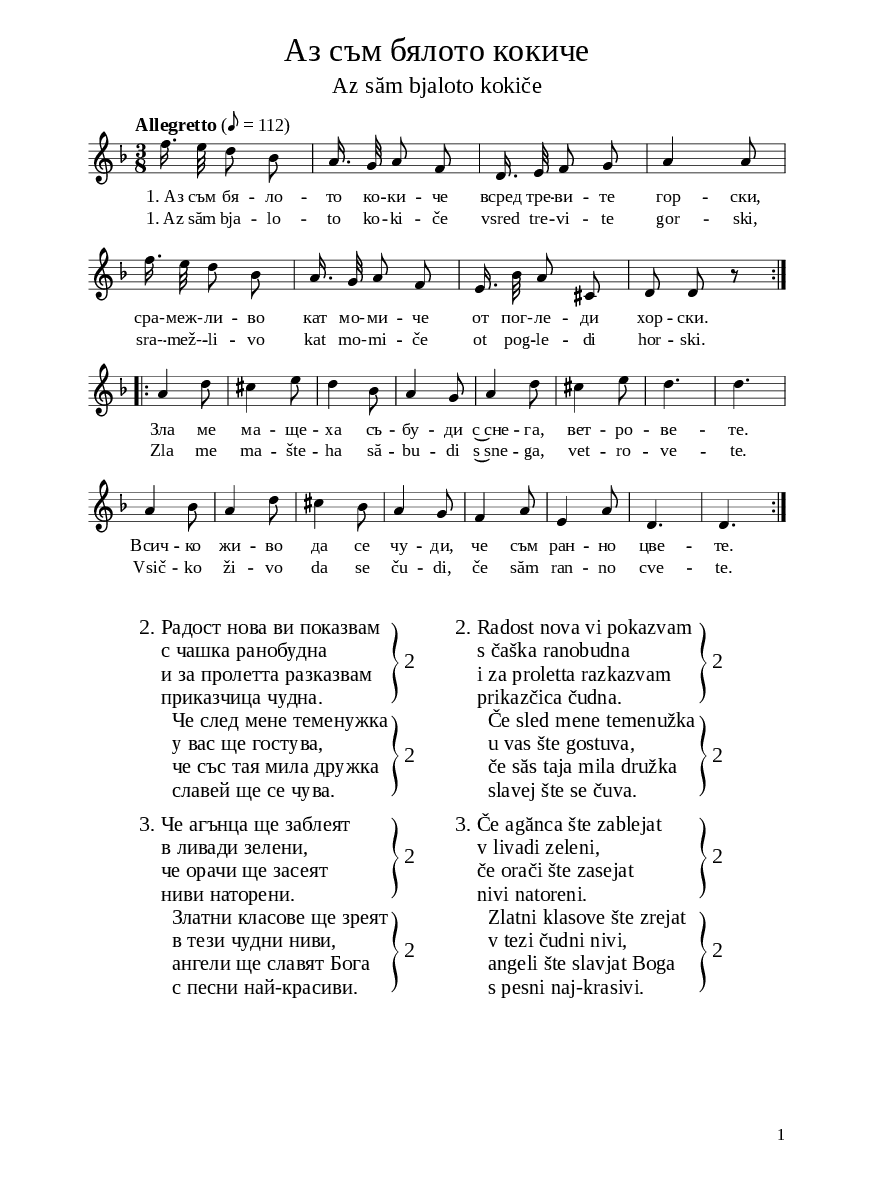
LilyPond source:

\version "2.24.4"

% include paper part and global functions
\include "include/globals.ily"

"rightBraces047" = \markup {
  \column {
    % repeat braces
    \translate #'(0 . -4 )
    \right-brace #39

    \translate #'(0 . -7.3 )
    \right-brace #39

    \translate #'(0 . -8.4 )
    \right-brace #39

    \translate #'(0 . -7.4 )
    \right-brace #39

  }
  \column {
    % repeat numbers
    \translate #'(0 . -4.7 )
    2

    \translate #'(0 . -12.9 )
    2

    \translate #'(0 . -13.9 )
    2

    \translate #'(0 . -12.9 )
    2
  }
}

\bookpart {
  \label #'ref047
  \tocItem \markup "Аз съм бялото кокиче – Az săm bjaloto kokiče"
  \include "include/bookpart-paper.ily"
  \score {
    \include "include/score-layout.ily"


    \new Voice \absolute  {
      \clef treble
      \key d \minor
      \time 3/8
      \tempoFunc "Allegretto" 8 "112"
      \autoBeamOff

      f''16. e''32 d''8 bes' | a'16. g'32 a'8 f' | d'16. e'32 f'8 g' | a'4 a'8 \break |
      f''16. e''32 d''8 bes' | a'16. g'32 a'8 f' | e'16. bes'32 a'8 cis' | d'8 d' r | \bar ":|." \break

      \bar ":|.|:"
      a'4 d''8 | cis''4 e''8 | d''4 bes'8 | a'4 g'8 | a'4 d''8 | cis''4 e''8 | d''4. |  d''4. \break | % 17
      a'4 bes'8 | a'4 d''8 | cis''4 bes'8 |  a'4 g'8 | f'4 a'8 | e'4 a'8 |  d'4. | d'4.
      \bar ":|." \break |
    }

    \addlyrics {
      "1. Аз" съм бя -- ло -- то ко -- ки -- че
      всред тре -- ви -- те гор -- ски,
      "сра-" -- "меж-" -- ли -- во кат "мо-" -- ми -- че
      от "пог-" -- ле -- ди хор -- ски. Зла ме ма -- ще -- ха съ -- бу -- ди
      с~сне -- га, вет -- ро -- ве -- те.
      Всич -- ко жи -- во да се чу -- ди,
      че съм ран -- но цве -- те.}
      \addlyrics {
        "1. Az" săm bja -- lo -- to ko -- ki -- če
        vsred tre -- vi -- te gor -- ski,
        "sra-" -- "mež-" -- li -- vo kat "mo-" -- mi -- če
        ot pog -- le -- di hor -- ski. Zla me ma -- šte -- ha să -- bu -- di
        s~sne -- ga, vet -- ro -- ve -- te.
        Vsič -- ko ži -- vo da se ču -- di,
        če săm ran -- no cve -- te.}
        \header {
          title = \titleFunc "Аз съм бялото кокиче" "Az săm bjaloto kokiče"
        }

        \midi{}

      } % score

      \markup \empty-two

      \markup \abs-fontsize #10 {
        \hspace #7
        \override #`(baseline-skip . ,bgCoupletBaselineSkip)
        \column {
          \line {    2. Радост нова ви показвам }
          \line {   "   " с чашка ранобудна }
          \line {   "   " и за пролетта разказвам }
          \line {   "   " приказчица чудна. }

          \line {  "     " Че след мене теменужка  }
          \line {   "     " у вас ще гостува, }
          \line {   "     " че със тая мила дружка }
          \line {   "     " славей ще се чува. }

          \vspace #0.5
          \line { 3. Че агънца ще заблеят  }
          \line {   "   " в ливади зелени, }
          \line {   "   " че орачи ще засеят }
          \line {   "   " ниви наторени. }

          \line { "     " Златни класове ще зреят  }
          \line {   "     " в тези чудни ниви, }
          \line {   "     " ангели ще славят Бога }
          \line {   "     " с песни най-красиви. }
        }  \"rightBraces047"

        \hspace #5
        \override #`(baseline-skip . ,bgCoupletBaselineSkip)
        \column {
          \line {    2. Radost nova vi pokazvam }
          \line {   "   " s čaška ranobudna }
          \line {   "   " i za proletta razkazvam }
          \line {   "   " prikazčica čudna. }

          \line {  "     " Če sled mene temenužka  }
          \line {   "     " u vas šte gostuva, }
          \line {   "     " če săs taja mila družka }
          \line {   "     " slavej šte se čuva. }

          \vspace #0.5
          \line { 3. Če agănca šte zablejat  }
          \line {   "   " v livadi zeleni, }
          \line {   "   " če orači šte zasejat }
          \line {   "   " nivi natoreni. }

          \line { "     " Zlatni klasove šte zrejat  }
          \line {   "     " v tezi čudni nivi, }
          \line {   "     " angeli šte slavjat Boga }
          \line {   "     " s pesni naj-krasivi. }
        }   \"rightBraces047" %column
      }  % markup

      \pageBreak

      % include foreign translation(s) of the song
      \version "2.24.4"

\markup \fill-line { \fontsize #deTitleFontSize " Ich bin das weiße Schneeglöckchen" }
\markup \null
\markup \null
\markup \abs-fontsize #10 {
  \hspace #25
  \override #`(baseline-skip . ,deCoupletBaselineSkip)

  \column {
    \line {1. Ich bin das weiße Schneeglöckchen}

    \line { "   "inmitten der Gräser des Waldes,}

    \line { "   "schüchtern wie ein junges Mädchen }

    \line { "   "unter den Blicken der Menschen. }

    \line { "     "Die böse Stiefmutter hat mich geweckt, }

    \line { "     "mit dem Schnee und mit dem Wind. }

    \line { "     "Alles Lebendige wundert sich, }

    \line { "     "dass ich eine frühe Blume bin.}

     \vspace #0.5

    \line { 2. Neue Freude zeige ich euch}

    \line { "   "mit einem früh erwachten Glöckchen,}

    \line { "   "und erzähle über den Frühling}

    \line { "   "ein wunderbares Märchen,}

    \line { "     "Dass nach mir das Veilchen}

    \line { "     "bei euch Gast sein wird, }

    \line { "     "und dass man mit dieser lieben Freundin}

    \line { "     "die Nachtigall hören wird.}
     \vspace #0.5

    \line { 3. Dass Lämmer blöken werden}

    \line { "   "auf grünen Weiden, }

    \line { "   "die Bauern werden }

    \line { "   "die gedüngten Felder säen.}

    \line { "     "Goldene Ähren werden reifen,}

    \line { "     "auf diesen wunderbaren Feldern.}

    \line { "     "Engel werden Gott lobpreisen }

    \line { "     "mit den allerschönsten Liedern.}
  }
}


    } % bookpart
